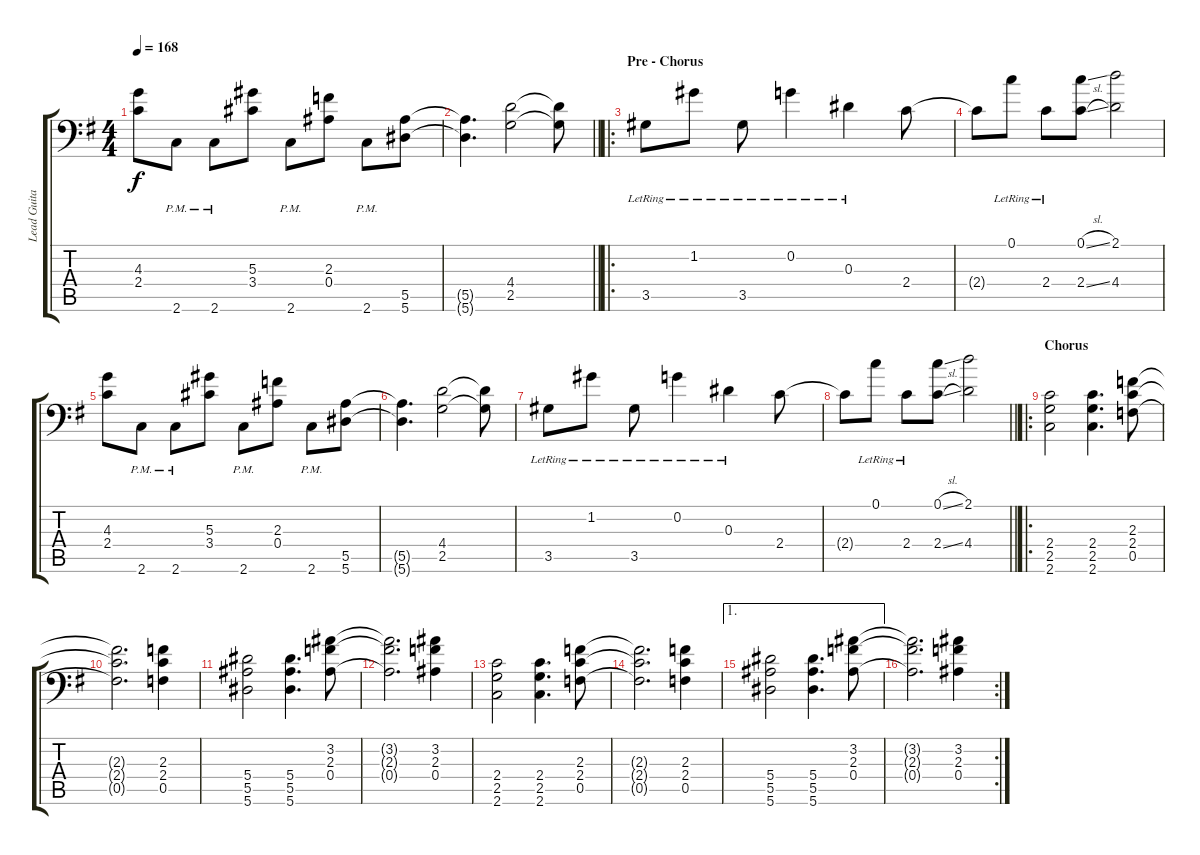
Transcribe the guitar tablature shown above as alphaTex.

\track ("Lead Guitar" "Lead Guita") {instrument distortionguitar}
\staff {score tabs}
\tuning (C4 G3 Eb3 Bb2 F2 Bb1) {hide}
\ts (4 4)
\tempo 168
\clef f4
\ks g
(4.3 2.4).8{dy f} 2.6{pm}.8 2.6{pm}.8 (5.3 3.4).8 2.6{pm}.8 (2.3 0.4).8 2.6{pm}.8 (5.5 5.6).8 |
\barLineRight lightlight
(5.5{t} 5.6{t}).4{d} (4.4 2.5).2 (4.4{t} 2.5{t}).8 |
\ro
\section ("" "Pre - Chorus")
3.5{lr}.8 1.2{lr}.8 3.5{lr}.8 0.2{lr}.4 0.3{lr}.4 2.4.8 |
2.4{t}.8 0.1{lr}.8 2.4{lr}.8 (0.1{sl} 2.4{sl}).8 (2.1 4.4).2 |
(4.3 2.4).8 2.6{pm}.8 2.6{pm}.8 (5.3 3.4).8 2.6{pm}.8 (2.3 0.4).8 2.6{pm}.8 (5.5 5.6).8 |
(5.5{t} 5.6{t}).4{d} (4.4 2.5).2 (4.4{t} 2.5{t}).8 |
3.5{lr}.8 1.2{lr}.8 3.5{lr}.8 0.2{lr}.4 0.3{lr}.4 2.4.8 |
\barLineRight lightlight
2.4{t}.8 0.1{lr}.8 2.4{lr}.8 (0.1{sl} 2.4{sl}).8 (2.1 4.4).2 |
\ro
\section ("" "Chorus")
(2.4 2.5 2.6).2 (2.4 2.5 2.6).4{d} (2.3 2.4 0.5).8 |
(2.3{t} 2.4{t} 0.5{t}).2{d} (2.3 2.4 0.5).4 |
(5.4 5.5 5.6).2 (5.4 5.5 5.6).4{d} (3.2 2.3 0.4).8 |
(3.2{t} 2.3{t} 0.4{t}).2{d} (3.2 2.3 0.4).4 |
(2.4 2.5 2.6).2 (2.4 2.5 2.6).4{d} (2.3 2.4 0.5).8 |
(2.3{t} 2.4{t} 0.5{t}).2{d} (2.3 2.4 0.5).4 |
\ae 1
(5.4 5.5 5.6).2 (5.4 5.5 5.6).4{d} (3.2 2.3 0.4).8 |
\rc 2
(3.2{t} 2.3{t} 0.4{t}).2{d} (3.2 2.3 0.4).4
